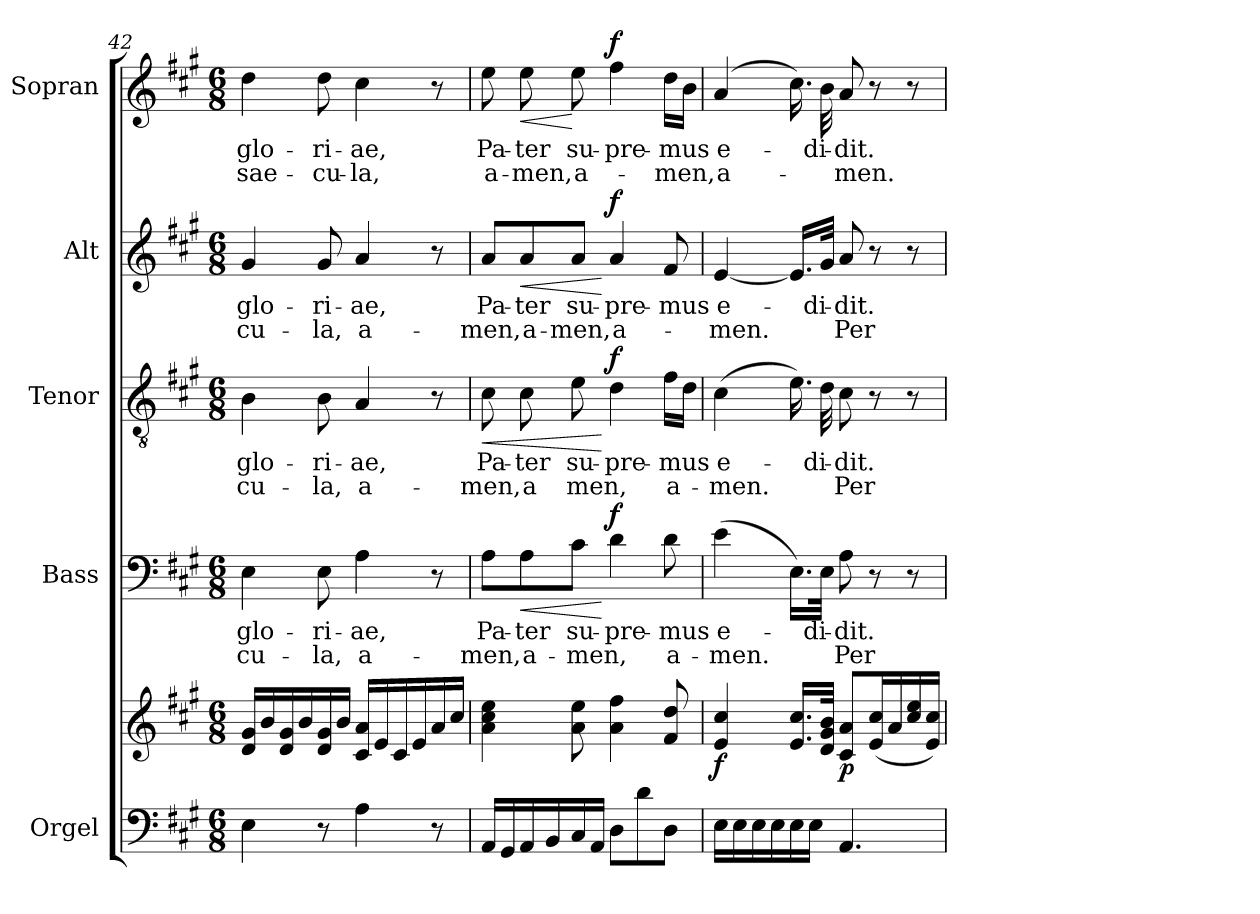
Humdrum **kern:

**kern	**kern	**dynam	**kern	**text	**text	**dynam	**kern	**text	**text	**dynam	**kern	**text	**text	**dynam	**kern	**text	**text	**dynam
*part5	*part5	*part5	*part4	*part4	*part4	*part4	*part3	*part3	*part3	*part3	*part2	*part2	*part2	*part2	*part1	*part1	*part1	*part1
*staff6	*staff5	*staff5/6	*staff4	*staff4	*staff4	*staff4	*staff3	*staff3	*staff3	*staff3	*staff2	*staff2	*staff2	*staff2	*staff1	*staff1	*staff1	*staff1
*I"Orgel	*	*	*I"Bass	*	*	*	*I"Tenor	*	*	*	*I"Alt	*	*	*	*I"Sopran	*	*	*
*I'Org.	*	*	*I'B.	*	*	*	*I'T.	*	*	*	*I'A.	*	*	*	*I'S.	*	*	*
!!LO:PB:g=z
*clefF4	*clefG2	*	*clefF4	*	*	*	*clefGv2	*	*	*	*clefG2	*	*	*	*clefG2	*	*	*
*k[f#c#g#]	*k[f#c#g#]	*	*k[f#c#g#]	*	*	*	*k[f#c#g#]	*	*	*	*k[f#c#g#]	*	*	*	*k[f#c#g#]	*	*	*
*A:	*A:	*	*A:	*	*	*	*A:	*	*	*	*A:	*	*	*	*A:	*	*	*
*M6/8	*M6/8	*	*M6/8	*	*	*	*M6/8	*	*	*	*M6/8	*	*	*	*M6/8	*	*	*
=42	=42	=42	=42	=42	=42	=42	=42	=42	=42	=42	=42	=42	=42	=42	=42	=42	=42	=42
!	!	!	!	!LO:LY:b	!LO:LY:b	!	!	!LO:LY:b	!LO:LY:b	!	!	!LO:LY:b	!LO:LY:b	!	!	!LO:LY:b	!LO:LY:b	!
4E\	16d/ 16g#/LL	.	4E\	glo-	-cu-	.	4B\	glo-	-cu-	.	4g#/	glo-	-cu-	.	4dd\	glo-	sae-	.
.	16b/	.	.	.	.	.	.	.	.	.	.	.	.	.	.	.	.	.
.	16d/ 16g#/	.	.	.	.	.	.	.	.	.	.	.	.	.	.	.	.	.
.	16b/	.	.	.	.	.	.	.	.	.	.	.	.	.	.	.	.	.
!	!	!	!	!LO:LY:b	!LO:LY:b	!	!	!LO:LY:b	!LO:LY:b	!	!	!LO:LY:b	!LO:LY:b	!	!	!LO:LY:b	!LO:LY:b	!
8r	16d/ 16g#/	.	8E\	-ri-	-la,	.	8B\	-ri-	-la,	.	8g#/	-ri-	-la,	.	8dd\	-ri-	-cu-	.
.	16b/JJ	.	.	.	.	.	.	.	.	.	.	.	.	.	.	.	.	.
!	!	!	!	!LO:LY:b	!LO:LY:b	!	!	!LO:LY:b	!LO:LY:b	!	!	!LO:LY:b	!LO:LY:b	!	!	!LO:LY:b	!LO:LY:b	!
4A\	16c#/ 16a/LL	.	4A\	-ae,	a-	.	4A/	-ae,	a-	.	4a/	-ae,	a-	.	4cc#\	-ae,	-la,	.
.	16e/	.	.	.	.	.	.	.	.	.	.	.	.	.	.	.	.	.
.	16c#/	.	.	.	.	.	.	.	.	.	.	.	.	.	.	.	.	.
.	16e/	.	.	.	.	.	.	.	.	.	.	.	.	.	.	.	.	.
8r	16a/	.	8r	.	.	.	8r	.	.	.	8r	.	.	.	8r	.	.	.
.	16cc#/JJ	.	.	.	.	.	.	.	.	.	.	.	.	.	.	.	.	.
=43	=43	=43	=43	=43	=43	=43	=43	=43	=43	=43	=43	=43	=43	=43	=43	=43	=43	=43
!	!	!	!	!LO:LY:b	!LO:LY:b	!	!	!LO:LY:b	!LO:LY:b	!LO:HP:b	!	!LO:LY:b	!LO:LY:b	!	!	!LO:LY:b	!LO:LY:b	!
16AA/LL	4a\ 4cc#\ 4ee\	.	8A\L	Pa-	-men,	.	8c#\	Pa-	-men,	<	8a/L	Pa-	-men,	.	8ee\	Pa-	a-	.
16GG#/	.	.	.	.	.	.	.	.	.	.	.	.	.	.	.	.	.	.
!	!	!	!	!LO:LY:b	!LO:LY:b	!LO:HP:b	!	!LO:LY:b	!LO:LY:b	!	!	!LO:LY:b	!LO:LY:b	!LO:HP:b	!	!LO:LY:b	!LO:LY:b	!LO:HP:b
16AA/	.	.	8A\	-ter	a-	<	8c#\	-ter	a	.	8a/	-ter	a-	<	8ee\	-ter	-men,	<
16BB/	.	.	.	.	.	.	.	.	.	.	.	.	.	.	.	.	.	.
!	!	!	!	!LO:LY:b	!LO:LY:b	!	!	!LO:LY:b	!LO:LY:b	!	!	!LO:LY:b	!LO:LY:b	!	!	!LO:LY:b	!LO:LY:b	!
16C#/	8a\ 8ee\	.	8c#\J	su-	-men,	.	8e\	su-	men,	.	8a/J	su-	-men,	.	8ee\	su-	a-	[
16AA/JJ	.	.	.	.	.	.	.	.	.	.	.	.	.	.	.	.	.	.
!	!	!	!	!LO:LY:b	!	!LO:DY:n=1:a	!	!LO:LY:b	!	!LO:DY:n=1:a	!	!LO:LY:b	!LO:LY:b	!LO:DY:n=1:a	!	!LO:LY:b	!	!LO:DY:a
8D\L	4a\ 4ff#\	.	4d\	-pre-	.	[ f	4d\	-pre-	.	[ f	4a/	-pre-	a-	[ f	4ff#\	-pre-	.	f
8d\	.	.	.	.	.	.	.	.	.	.	.	.	.	.	.	.	.	.
!	!	!	!	!LO:LY:b	!LO:LY:b	!	!	!LO:LY:b	!LO:LY:b	!	!	!LO:LY:b	!	!	!	!LO:LY:b	!LO:LY:b	!
8D\J	8f#/ 8dd/	.	8d\	-mus	a-	.	16f#\LL	-mus	a-	.	8f#/	-mus	.	.	16dd\LL	-mus	-men,	.
.	.	.	.	.	.	.	16d\JJ	.	.	.	.	.	.	.	16b\JJ	.	.	.
=44	=44	=44	=44	=44	=44	=44	=44	=44	=44	=44	=44	=44	=44	=44	=44	=44	=44	=44
!	!	!LO:DY:b	!	!LO:LY:b	!LO:LY:b	!	!	!LO:LY:b	!LO:LY:b	!	!	!LO:LY:b	!LO:LY:b	!	!	!LO:LY:b	!LO:LY:b	!
16E\LL	4e/ 4cc#/	f	(>4e\	e-	-men.	.	(>4c#\	e-	-men.	.	[4e/	e-	-men.	.	(4a/	e-	a-	.
16E\	.	.	.	.	.	.	.	.	.	.	.	.	.	.	.	.	.	.
16E\	.	.	.	.	.	.	.	.	.	.	.	.	.	.	.	.	.	.
16E\	.	.	.	.	.	.	.	.	.	.	.	.	.	.	.	.	.	.
16E\	16.e/ 16.cc#/LL	.	16.E\LL)	.	.	.	16.e\)	.	.	.	16.e/LL]	.	.	.	16.cc#\)	.	.	.
16E\JJ	.	.	.	.	.	.	.	.	.	.	.	.	.	.	.	.	.	.
!	!	!	!	!LO:LY:b	!	!	!	!LO:LY:b	!	!	!	!LO:LY:b	!	!	!	!LO:LY:b	!	!
.	32d/ 32g#/ 32b/JJk	.	32E\JJk	-di-	.	.	32d\	-di-	.	.	32g#/JJk	-di-	.	.	32b\	-di-	.	.
!	!	!LO:DY:b	!	!LO:LY:b	!LO:LY:b	!	!	!LO:LY:b	!LO:LY:b	!	!	!LO:LY:b	!LO:LY:b	!	!	!LO:LY:b	!LO:LY:b	!
4.AA/	8c#/ 8a/L	p	8A\	-dit.	Per-	.	8c#\	-dit.	Per-	.	8a/	-dit.	Per-	.	8a/	-dit.	-men.	.
.	(<16e/ 16cc#/L	.	8r	.	.	.	8r	.	.	.	8r	.	.	.	8r	.	.	.
.	16a/	.	.	.	.	.	.	.	.	.	.	.	.	.	.	.	.	.
.	16cc#/ 16ee/	.	8r	.	.	.	8r	.	.	.	8r	.	.	.	8r	.	.	.
.	16e/ 16cc#/JJ)	.	.	.	.	.	.	.	.	.	.	.	.	.	.	.	.	.
=	=	=	=	=	=	=	=	=	=	=	=	=	=	=	=	=	=	=
*-	*-	*-	*-	*-	*-	*-	*-	*-	*-	*-	*-	*-	*-	*-	*-	*-	*-	*-
